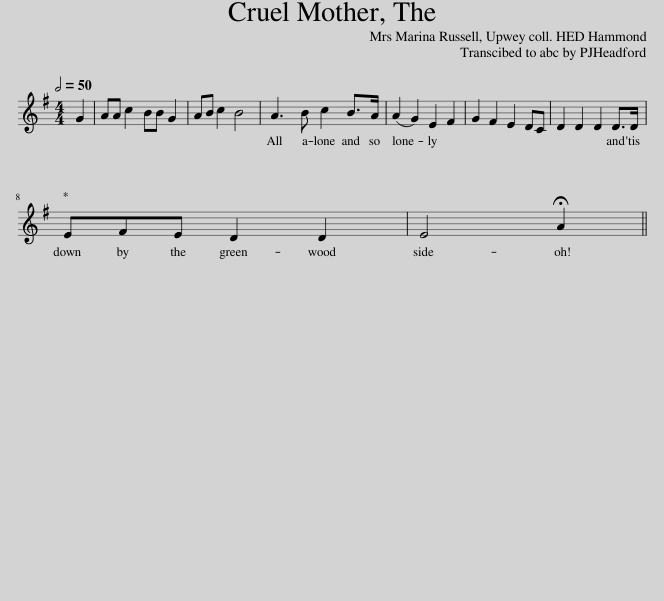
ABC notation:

X:1
L:1/8
Q:1/2=50
M:4/4
I:linebreak $
K:G
V:1 treble
V:1
 G2 | AA c2 BB G2 | AB c2 B4 | A3 B c2 B>A | (A2 G2) E2 F2 | %5
 G2 F2 E2 DC | D2 D2 D2 D>D |$ EFE D2 D2 | E4 !fermata!A2 || %9
